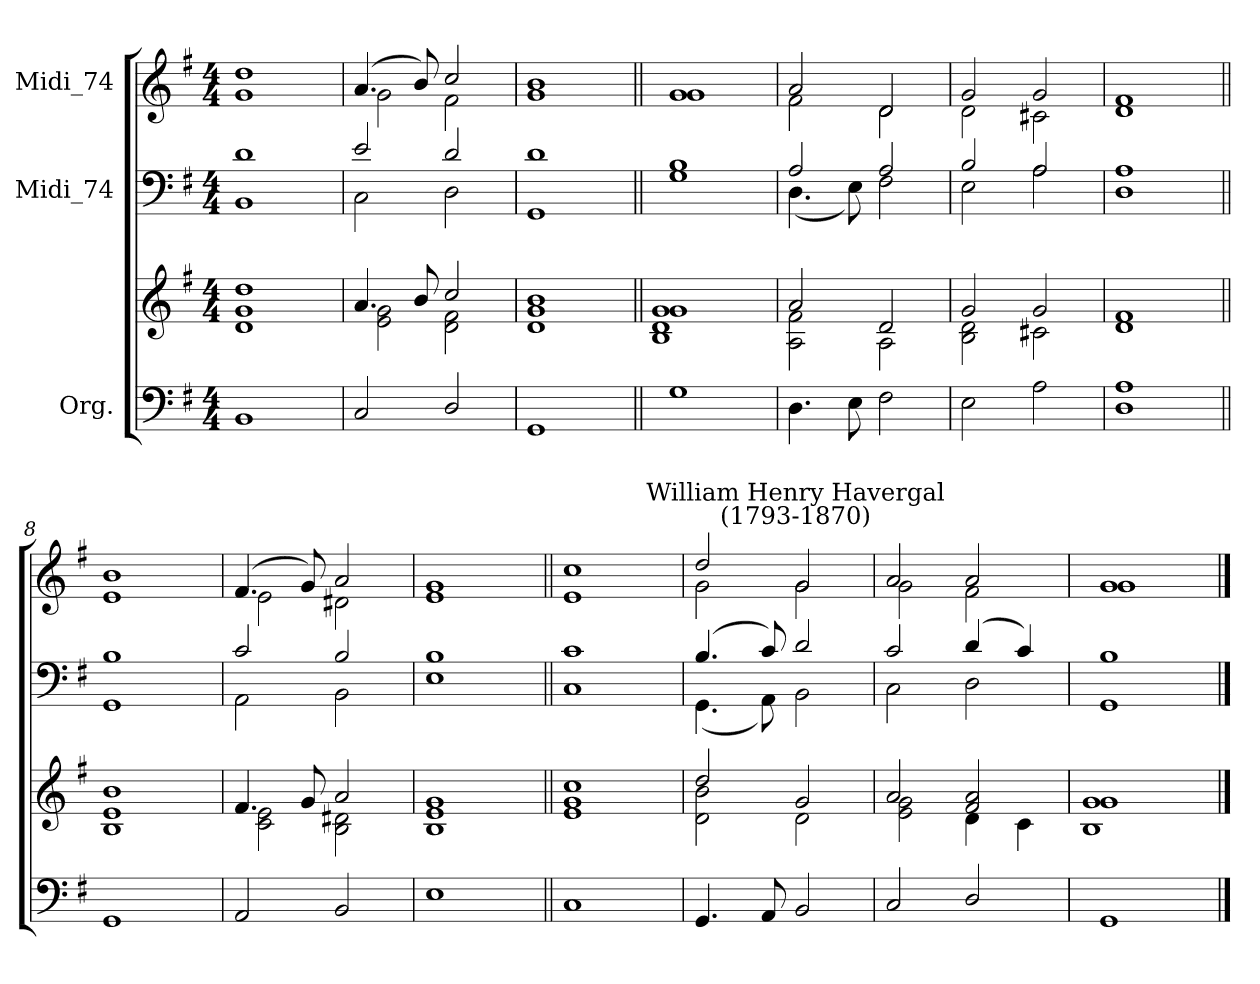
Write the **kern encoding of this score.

**kern	**kern	**kern	**kern
*part3	*part3	*part2	*part1
*staff4	*staff3	*staff2	*staff1
*I"Org.	*	*I"Midi_74	*I"Midi_74
*clefF4	*clefG2	*clefF4	*clefG2
*k[f#]	*k[f#]	*k[f#]	*k[f#]
*G:	*G:	*G:	*G:
*M4/4	*M4/4	*M4/4	*M4/4
=1	=1	=1	=1
*	*^	*^	*^
1BB	1d/ 1dd/	1g\	1d/	1BB\	1dd/	1g\
=2	=2	=2	=2	=2	=2	=2
2C	4.a/	2e\ 2g\	2e/	2C\	(>4.a/	2g\
.	8b/	.	.	.	8b/)	.
2D/	2cc/	2d\ 2f#\	2d/	2D\	2cc/	2f#\
=3	=3	=3	=3	=3	=3	=3
1GG	1b/	1d\ 1g\	1d/	1GG\	1b/	1g\
=4||	=4||	=4||	=4||	=4||	=4||	=4||
1G	1g/	1B\ 1d\ 1g\	1B/	1G\	1g/	1g\
=5	=5	=5	=5	=5	=5	=5
4.D	2a/	2A\ 2f#\	2A/	(<4.D\	2a/	2f#\
8E	.	.	.	8E\)	.	.
2F#	2d/	2A\	2A/	2F#\	2d/	2d\
=6	=6	=6	=6	=6	=6	=6
2E	2g/	2B\ 2d\	2B/	2E\	2g/	2d\
2A	2g/	2c#X\	2A/	2A\	2g/	2c#X\
=7	=7	=7	=7	=7	=7	=7
1D 1A	1f#/	1d\	1A/	1D\	1f#/	1d\
=8||	=8||	=8||	=8||	=8||	=8||	=8||
1GG	1b/	1B\ 1e\	1B/	1GG\	1b/	1e\
=9	=9	=9	=9	=9	=9	=9
2AA	4.f#/	2c\ 2e\	2c/	2AA\	(>4.f#/	2e\
.	8g/	.	.	.	8g/)	.
2BB	2a/	2B\ 2d#X\	2B/	2BB\	2a/	2d#X\
=10	=10	=10	=10	=10	=10	=10
1E	1g/	1B\ 1e\	1B/	1E\	1g/	1e\
=11||	=11||	=11||	=11||	=11||	=11||	=11||
1C	1cc/	1e\ 1g\	1c/	1C\	1cc/	1e\
=12	=12	=12	=12	=12	=12	=12
4.GG	2dd/	2d\ 2b\	(>4.B/	(<4.GG\	2dd/	2g\
8AA	.	.	8c/)	8AA\)	.	.
!	!	!	!	!	!LO:TX:a:cj:t=William Henry Havergal\n(1793-1870)	!
2BB	2g/	2d\	2d/	2BB\	2g/	2g\
=13	=13	=13	=13	=13	=13	=13
2C	2a/	2e\ 2g\	2c/	2C\	2a/	2g\
2D/	2f#/ 2a/	4d\	(>4d/	2D\	2a/	2f#\
.	.	4c\	4c/)	.	.	.
=14	=14	=14	=14	=14	=14	=14
1GG	1g/	1B\ 1g\	1B/	1GG\	1g/	1g\
*	*v	*v	*	*	*v	*v
*	*	*v	*v	*
==	==	==	==
*-	*-	*-	*-
